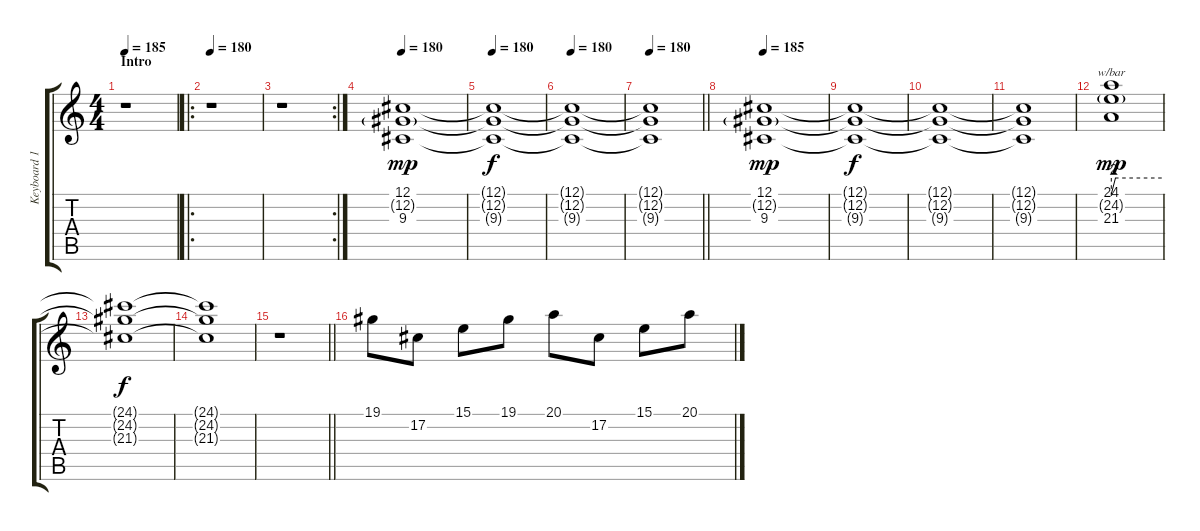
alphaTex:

\track ("Keyboard 1" "Keyboard 1") {instrument choiraahs}
\staff {score tabs}
\tuning (Db4 Ab3 E3 B2 Gb2 Db2) {hide}
\ts (4 4)
\section ("" "Intro")
\tempo 185
\tempo 180
\tempo 185
\clef g2
\ks c
r.1{dy mp instrument choiraahs} |
\ro
\tempo 180
r.1 |
\rc 2
r.1 |
\tempo 180
(12.1 12.2{g} 9.3).1 |
\tempo 180
(12.1{t} 12.2{t} 9.3{t}).1{dy f} |
\tempo 180
(12.1{t} 12.2{t} 9.3{t}).1 |
\tempo 180
\barLineRight lightlight
(12.1{t} 12.2{t} 9.3{t}).1 |
\tempo 185
(12.1 12.2{g} 9.3).1{dy mp} |
(12.1{t} 12.2{t} 9.3{t}).1{dy f} |
(12.1{t} 12.2{t} 9.3{t}).1 |
(12.1{t} 12.2{t} 9.3{t}).1 |
(24.1 24.2{g} 21.3).1{tbe (custom default 0 -8 5 0 60 0) dy mp} |
(24.1{t} 24.2{t} 21.3{t}).1{dy f} |
(24.1{t} 24.2{t} 21.3{t}).1 |
\barLineRight lightlight
r.1 |
19.1.8{volume 9 instrument pad4choir} 17.2.8 15.1.8 19.1.8 20.1.8 17.2.8 15.1.8 20.1.8
